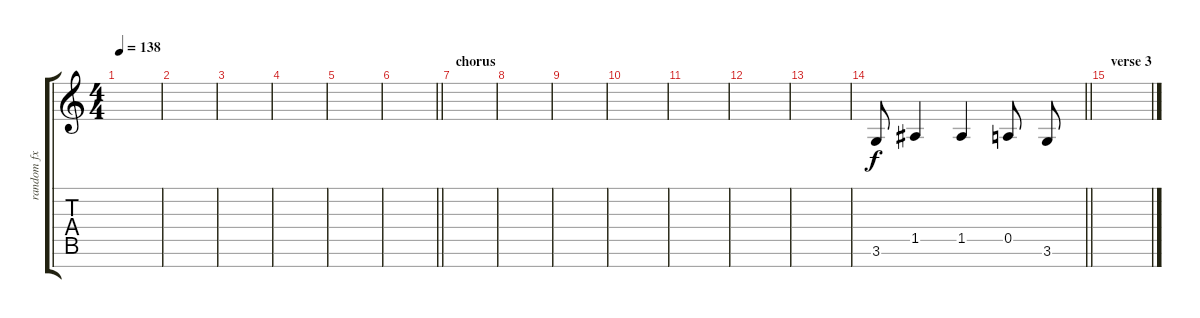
\track ("random fx" "random fx") {instrument fretlessbass}
\staff {score tabs}
\tuning (E4 B3 G3 D3 A2 E2 B1) {hide}
\ts (4 4)
\tempo 138
\clef g2
\ks c
|
|
|
|
|
\barLineRight lightlight
|
\section ("" "chorus")
|
|
|
|
|
|
|
\barLineRight lightlight
3.6.8 1.5.4 1.5.4 0.5.8 3.6.8 |
\section ("" "verse 3")
